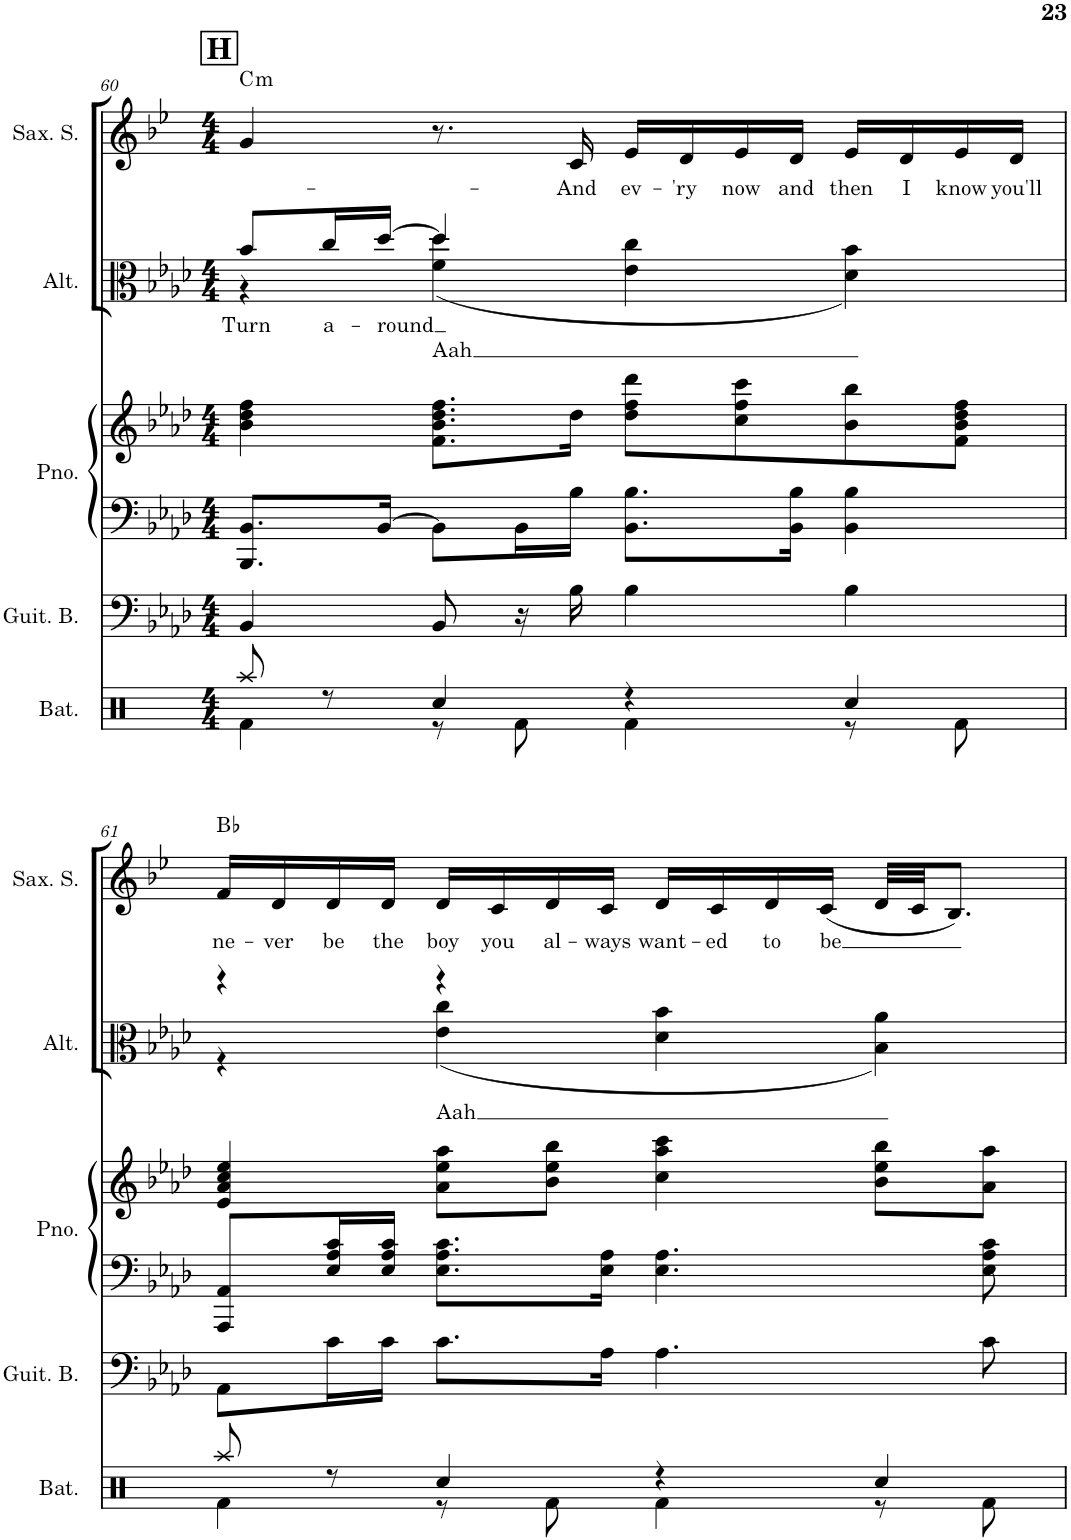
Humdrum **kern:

**kern	**kern	**kern	**kern	**kern	**text	**text	**kern	**text	**harte
*part5	*part4	*part3	*part3	*part2	*part2	*part2	*part1	*part1	*part1
*staff6	*staff5	*staff4	*staff3	*staff2	*staff2	*staff2	*staff1	*staff1	*
*I"Set de batterie	*I"Guitare basse	*I"Piano	*	*I"Altos	*	*	*I"Saxophone soprano	*	*
*I'Bat.	*I'Guit. B.	*I'Pno.	*	*I'Alt.	*	*	*I'Sax. S.	*	*
!!LO:PB:g=z
*clefX	*clefF4	*clefF4	*clefG2	*clefC3	*	*	*clefG2	*	*
*	*Trd7c12	*	*	*	*	*	*Trd1c2	*	*
*k[]	*k[b-e-a-d-]	*k[b-e-a-d-]	*k[b-e-a-d-]	*k[b-e-a-d-]	*	*	*k[b-e-]	*	*
*M4/4	*M4/4	*M4/4	*M4/4	*M4/4	*	*	*M4/4	*	*
!!LO:REH:place=s1:a:B:cj:fs=14:t=H
=60	=60	=60	=60	=60	=60	=60	=60	=60	=60
*^	*	*	*	*	*	*	*	*	*
!	!	!	!	!	!	!LO:LY:b	!	!	!	!LO:H:kt=m
*	*	*	*	*	*^	*	*	*	*	*
8Raa/	4Rf\	4BB-/	8.BBB-/ 8.BB-/L	4b-\ 4dd-\ 4ff\	8b-/L	4r	Turn	.	4g/	.	C:min
!	!	!	!	!	!	!	!LO:LY:b	!	!	!	!
8r	.	.	.	.	16cc/L	.	a-	.	.	.	.
!	!	!	!	!	!	!	!LO:LY:b	!	!	!	!
.	.	.	[16BB-/Jk	.	[>16dd-/JJ	.	-round	.	.	.	.
!	!	!	!	!	!	!	!	!LO:LY:b	!	!	!
4Rcc/	8r	8BB-/	8BB-\L]	8.f\ 8.b-\ 8.dd-\ 8.ff\L	4dd-/]	(4f\ 4dd-\	.	Aah	8.r	.	.
.	8Rf\	16r	16BB-\L	.	.	.	.	.	.	.	.
!	!	!	!	!	!	!	!	!	!	!LO:LY:b	!
.	.	16B-\	16B-\JJ	16dd-\Jk	.	.	.	.	16c/	And	.
!	!	!	!	!	!	!	!	!	!	!LO:LY:b	!
4r	4Rf\	4B-\	8.BB-\ 8.B-\L	8dd-\ 8ff\ 8ddd-\L	4ryy	4e-\ 4cc\	.	.	16e-/LL	ev-	.
!	!	!	!	!	!	!	!	!	!	!LO:LY:b	!
.	.	.	.	.	.	.	.	.	16d/	-'ry	.
!	!	!	!	!	!	!	!	!	!	!LO:LY:b	!
.	.	.	.	8cc\ 8ff\ 8ccc\	.	.	.	.	16e-/	now	.
!	!	!	!	!	!	!	!	!	!	!LO:LY:b	!
.	.	.	16BB-\ 16B-\Jk	.	.	.	.	.	16d/JJ	and	.
!	!	!	!	!	!	!	!	!	!	!LO:LY:b	!
4Rcc/	8r	4B-\	4BB-\ 4B-\	8b-\ 8bb-\	4ryy	4d-\ 4b-\)	.	.	16e-/LL	then	.
!	!	!	!	!	!	!	!	!	!	!LO:LY:b	!
.	.	.	.	.	.	.	.	.	16d/	I	.
!	!	!	!	!	!	!	!	!	!	!LO:LY:b	!
.	8Rf\	.	.	8f\ 8b-\ 8dd-\ 8ff\J	.	.	.	.	16e-/	know	.
!	!	!	!	!	!	!	!	!	!	!LO:LY:b	!
.	.	.	.	.	.	.	.	.	16d/JJ	you'll	.
!!LO:LB:g=z
=61	=61	=61	=61	=61	=61	=61	=61	=61	=61	=61	=61
!	!	!	!	!	!	!	!	!	!	!LO:LY:b	!
8Raa/	4Rf\	8AA-\L	8AAA-/ 8AA-/L	4e-/ 4a-/ 4cc/ 4ee-/	4r	4r	.	.	16f/LL	ne-	Bb:maj
!	!	!	!	!	!	!	!	!	!	!LO:LY:b	!
.	.	.	.	.	.	.	.	.	16d/	-ver	.
!	!	!	!	!	!	!	!	!	!	!LO:LY:b	!
8r	.	16c\L	16E-/ 16A-/ 16c/L	.	.	.	.	.	16d/	be	.
!	!	!	!	!	!	!	!	!	!	!LO:LY:b	!
.	.	16c\JJ	16E-/ 16A-/ 16c/JJ	.	.	.	.	.	16d/JJ	the	.
!	!	!	!	!	!	!	!	!LO:LY:b	!	!LO:LY:b	!
4Rcc/	8r	8.c\L	8.E-\ 8.A-\ 8.c\L	8a-\ 8ee-\ 8aa-\L	4r	(4e-\ 4cc\	.	Aah	16d/LL	boy	.
!	!	!	!	!	!	!	!	!	!	!LO:LY:b	!
.	.	.	.	.	.	.	.	.	16c/	-you	.
!	!	!	!	!	!	!	!	!	!	!LO:LY:b	!
.	8Rf\	.	.	8b-\ 8ee-\ 8bb-\J	.	.	.	.	16d/	al-	.
!	!	!	!	!	!	!	!	!	!	!LO:LY:b	!
.	.	16A-\Jk	16E-\ 16A-\Jk	.	.	.	.	.	16c/JJ	-ways	.
!	!	!	!	!	!	!	!	!	!	!LO:LY:b	!
4r	4Rf\	4.A-\	4.E-\ 4.A-\	4cc\ 4aa-\ 4ccc\	4ryy	4d-\ 4b-\	.	.	16d/LL	want-	.
!	!	!	!	!	!	!	!	!	!	!LO:LY:b	!
.	.	.	.	.	.	.	.	.	16c/	-ed	.
!	!	!	!	!	!	!	!	!	!	!LO:LY:b	!
.	.	.	.	.	.	.	.	.	16d/	to	.
!	!	!	!	!	!	!	!	!	!	!LO:LY:b	!
.	.	.	.	.	.	.	.	.	(16c/JJ	be	.
4Rcc/	8r	.	.	8b-\ 8ee-\ 8bb-\L	4ryy	4B-\ 4a-\)	.	.	32d/LLL	.	.
.	.	.	.	.	.	.	.	.	32c/JJ	.	.
.	.	.	.	.	.	.	.	.	8.B-/J)	.	.
.	8Rf\	8c\	8E-\ 8A-\ 8c\	8a-\ 8aa-\J	.	.	.	.	.	.	.
*v	*v	*	*	*	*v	*v	*	*	*	*	*
=	=	=	=	=	=	=	=	=	=
*-	*-	*-	*-	*-	*-	*-	*-	*-	*-
